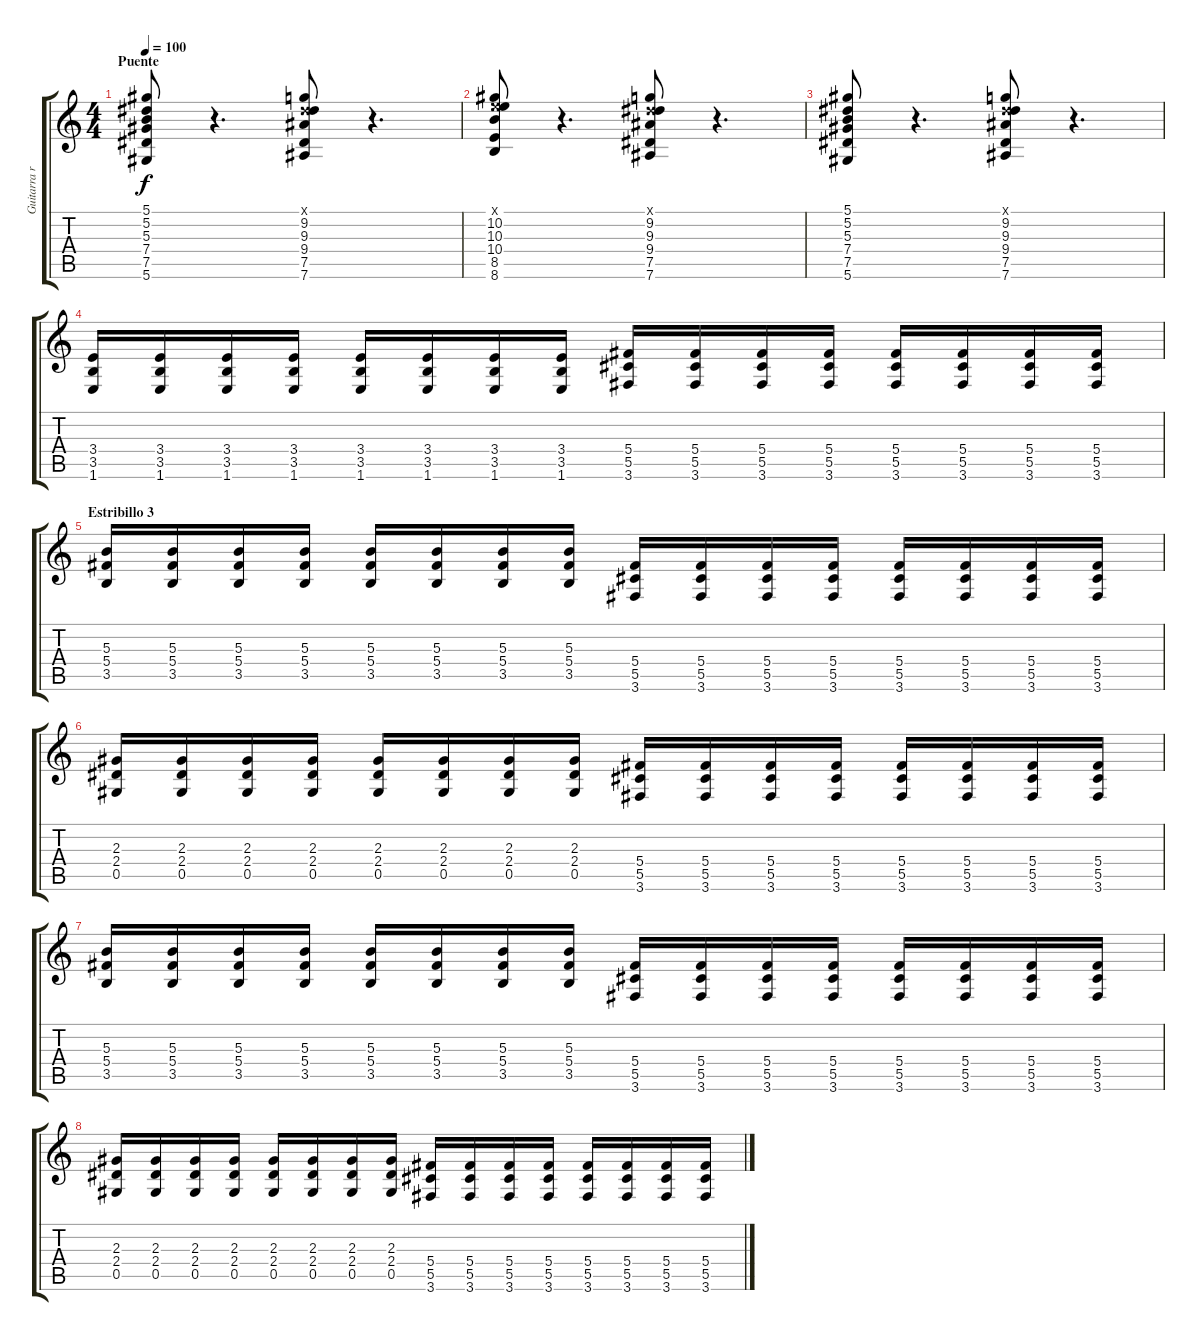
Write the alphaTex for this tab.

\track ("Guitarra rítmica" "Guitarra r") {instrument distortionguitar}
\staff {score tabs}
\tuning (Eb4 Bb3 Gb3 Db3 Ab2 Eb2) {hide}
\ts (4 4)
\section ("" "Puente")
\tempo 100
\clef g2
\ks c
(5.1 5.2 5.3 7.4 7.5 5.6).8{dy f volume 13 instrument acousticguitarnylon} r.4{d} (0.1{x} 9.2 9.3 9.4 7.5 7.6).8{instrument acousticguitarnylon} r.4{d} |
(1.1{x} 10.2 10.3 10.4 8.5 8.6).8{volume 13 instrument acousticguitarnylon} r.4{d} (0.1{x} 9.2 9.3 9.4 7.5 7.6).8{instrument acousticguitarnylon} r.4{d} |
(5.1 5.2 5.3 7.4 7.5 5.6).8{volume 13 instrument acousticguitarnylon} r.4{d} (0.1{x} 9.2 9.3 9.4 7.5 7.6).8{instrument acousticguitarnylon} r.4{d} |
(3.4 3.5 1.6).16{instrument distortionguitar} (3.4 3.5 1.6).16 (3.4 3.5 1.6).16 (3.4 3.5 1.6).16 (3.4 3.5 1.6).16 (3.4 3.5 1.6).16 (3.4 3.5 1.6).16 (3.4 3.5 1.6).16 (5.4 5.5 3.6).16 (5.4 5.5 3.6).16 (5.4 5.5 3.6).16 (5.4 5.5 3.6).16 (5.4 5.5 3.6).16 (5.4 5.5 3.6).16 (5.4 5.5 3.6).16 (5.4 5.5 3.6).16 |
\section ("" "Estribillo 3")
(5.3 5.4 3.5).16 (5.3 5.4 3.5).16 (5.3 5.4 3.5).16 (5.3 5.4 3.5).16 (5.3 5.4 3.5).16 (5.3 5.4 3.5).16 (5.3 5.4 3.5).16 (5.3 5.4 3.5).16 (5.4 5.5 3.6).16 (5.4 5.5 3.6).16 (5.4 5.5 3.6).16 (5.4 5.5 3.6).16 (5.4 5.5 3.6).16 (5.4 5.5 3.6).16 (5.4 5.5 3.6).16 (5.4 5.5 3.6).16 |
(2.3 2.4 0.5).16 (2.3 2.4 0.5).16 (2.3 2.4 0.5).16 (2.3 2.4 0.5).16 (2.3 2.4 0.5).16 (2.3 2.4 0.5).16 (2.3 2.4 0.5).16 (2.3 2.4 0.5).16 (5.4 5.5 3.6).16 (5.4 5.5 3.6).16 (5.4 5.5 3.6).16 (5.4 5.5 3.6).16 (5.4 5.5 3.6).16 (5.4 5.5 3.6).16 (5.4 5.5 3.6).16 (5.4 5.5 3.6).16 |
(5.3 5.4 3.5).16 (5.3 5.4 3.5).16 (5.3 5.4 3.5).16 (5.3 5.4 3.5).16 (5.3 5.4 3.5).16 (5.3 5.4 3.5).16 (5.3 5.4 3.5).16 (5.3 5.4 3.5).16 (5.4 5.5 3.6).16 (5.4 5.5 3.6).16 (5.4 5.5 3.6).16 (5.4 5.5 3.6).16 (5.4 5.5 3.6).16 (5.4 5.5 3.6).16 (5.4 5.5 3.6).16 (5.4 5.5 3.6).16 |
(2.3 2.4 0.5).16 (2.3 2.4 0.5).16 (2.3 2.4 0.5).16 (2.3 2.4 0.5).16 (2.3 2.4 0.5).16 (2.3 2.4 0.5).16 (2.3 2.4 0.5).16 (2.3 2.4 0.5).16 (5.4 5.5 3.6).16 (5.4 5.5 3.6).16 (5.4 5.5 3.6).16 (5.4 5.5 3.6).16 (5.4 5.5 3.6).16 (5.4 5.5 3.6).16 (5.4 5.5 3.6).16 (5.4 5.5 3.6).16
